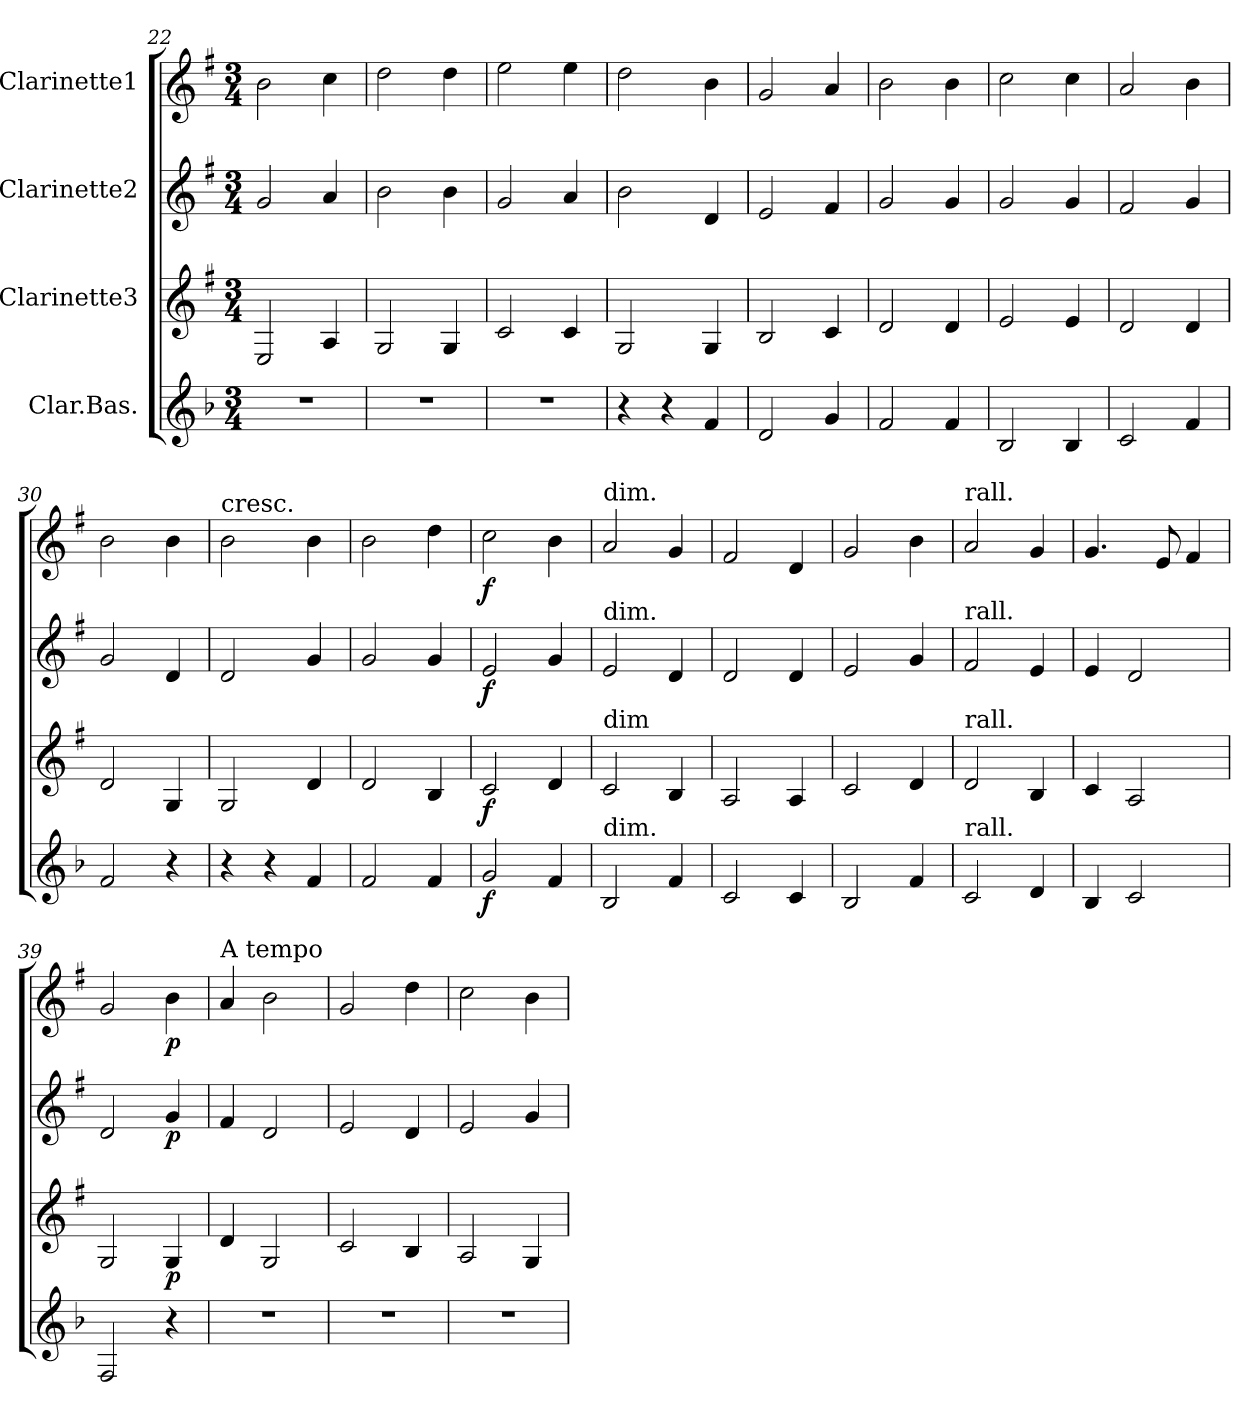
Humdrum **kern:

**kern	**dynam	**kern	**dynam	**kern	**dynam	**kern	**dynam
*part4	*part4	*part3	*part3	*part2	*part2	*part1	*part1
*staff4	*staff4	*staff3	*staff3	*staff2	*staff2	*staff1	*staff1
*I"Clar.Bas.	*	*I"Clarinette3	*	*I"Clarinette2	*	*I"Clarinette1	*
*clefG2	*	*clefG2	*	*clefG2	*	*clefG2	*
*ITrd8c14	*	*ITrd1c2	*	*ITrd1c2	*	*ITrd1c2	*
*k[b-]	*	*k[b-]	*	*k[b-]	*	*k[b-]	*
*M3/4	*	*M3/4	*	*M3/4	*	*M3/4	*
=22	=22	=22	=22	=22	=22	=22	=22
2.r	.	2D/	.	2f/	.	2a\	.
.	.	4G/	.	4g/	.	4b-\	.
=23	=23	=23	=23	=23	=23	=23	=23
2.r	.	2F/	.	2a\	.	2cc\	.
.	.	4F/	.	4a\	.	4cc\	.
=24	=24	=24	=24	=24	=24	=24	=24
2.r	.	2B-/	.	2f/	.	2dd\	.
.	.	4B-/	.	4g/	.	4dd\	.
=25	=25	=25	=25	=25	=25	=25	=25
4r	.	2F/	.	2a\	.	2cc\	.
4r	.	.	.	.	.	.	.
4F/	.	4F/	.	4c/	.	4a\	.
=26	=26	=26	=26	=26	=26	=26	=26
2D/	.	2A/	.	2d/	.	2f/	.
4G/	.	4B-/	.	4e/	.	4g/	.
=27	=27	=27	=27	=27	=27	=27	=27
2F/	.	2c/	.	2f/	.	2a\	.
4F/	.	4c/	.	4f/	.	4a\	.
=28	=28	=28	=28	=28	=28	=28	=28
2BB-/	.	2d/	.	2f/	.	2b-\	.
4BB-/	.	4d/	.	4f/	.	4b-\	.
=29	=29	=29	=29	=29	=29	=29	=29
2C/	.	2c/	.	2e/	.	2g/	.
4F/	.	4c/	.	4f/	.	4a\	.
!!LO:PB:g=z
=30	=30	=30	=30	=30	=30	=30	=30
2F/	.	2c/	.	2f/	.	2a\	.
4r	.	4F/	.	4c/	.	4a\	.
=31	=31	=31	=31	=31	=31	=31	=31
!	!	!	!	!	!	!LO:TX:a:t=cresc.	!
4r	.	2F/	.	2c/	.	2a\	.
4r	.	.	.	.	.	.	.
4F/	.	4c/	.	4f/	.	4a\	.
=32	=32	=32	=32	=32	=32	=32	=32
2F/	.	2c/	.	2f/	.	2a\	.
4F/	.	4A/	.	4f/	.	4cc\	.
=33	=33	=33	=33	=33	=33	=33	=33
!	!LO:DY:b	!	!LO:DY:b	!	!LO:DY:b	!	!LO:DY:b
2G/	f	2B-/	f	2d/	f	2b-\	f
4F/	.	4c/	.	4f/	.	4a\	.
=34	=34	=34	=34	=34	=34	=34	=34
!	!	!	!	!	!	!LO:TX:a:t=dim.	!
!	!	!	!	!LO:TX:a:t=dim.	!	!	!
!	!	!LO:TX:a:t=dim	!	!	!	!	!
!LO:TX:a:t=dim.	!	!	!	!	!	!	!
2BB-/	.	2B-/	.	2d/	.	2g/	.
4F/	.	4A/	.	4c/	.	4f/	.
=35	=35	=35	=35	=35	=35	=35	=35
2C/	.	2G/	.	2c/	.	2e/	.
4C/	.	4G/	.	4c/	.	4c/	.
=36	=36	=36	=36	=36	=36	=36	=36
2BB-/	.	2B-/	.	2d/	.	2f/	.
4F/	.	4c/	.	4f/	.	4a\	.
=37	=37	=37	=37	=37	=37	=37	=37
!	!	!	!	!	!	!LO:TX:a:t=rall.	!
!	!	!	!	!LO:TX:a:t=rall.	!	!	!
!	!	!LO:TX:a:t=rall.	!	!	!	!	!
!LO:TX:a:t=rall.	!	!	!	!	!	!	!
2C/	.	2c/	.	2e/	.	2g/	.
4D/	.	4A/	.	4d/	.	4f/	.
=38	=38	=38	=38	=38	=38	=38	=38
4BB-/	.	4B-/	.	4d/	.	4.f/	.
2C/	.	2G/	.	2c/	.	.	.
.	.	.	.	.	.	8d/	.
.	.	.	.	.	.	4e/	.
=39	=39	=39	=39	=39	=39	=39	=39
2FF/	.	2F/	.	2c/	.	2f/	.
!	!	!	!LO:DY:b	!	!LO:DY:b	!	!LO:DY:b
4r	.	4F/	p	4f/	p	4a\	p
=40	=40	=40	=40	=40	=40	=40	=40
!	!	!	!	!	!	!LO:TX:a:t=A tempo	!
2.r	.	4c/	.	4e/	.	4g/	.
.	.	2F/	.	2c/	.	2a\	.
=41	=41	=41	=41	=41	=41	=41	=41
2.r	.	2B-/	.	2d/	.	2f/	.
.	.	4A/	.	4c/	.	4cc\	.
=42	=42	=42	=42	=42	=42	=42	=42
2.r	.	2G/	.	2d/	.	2b-\	.
.	.	4F/	.	4f/	.	4a\	.
=	=	=	=	=	=	=	=
*-	*-	*-	*-	*-	*-	*-	*-
